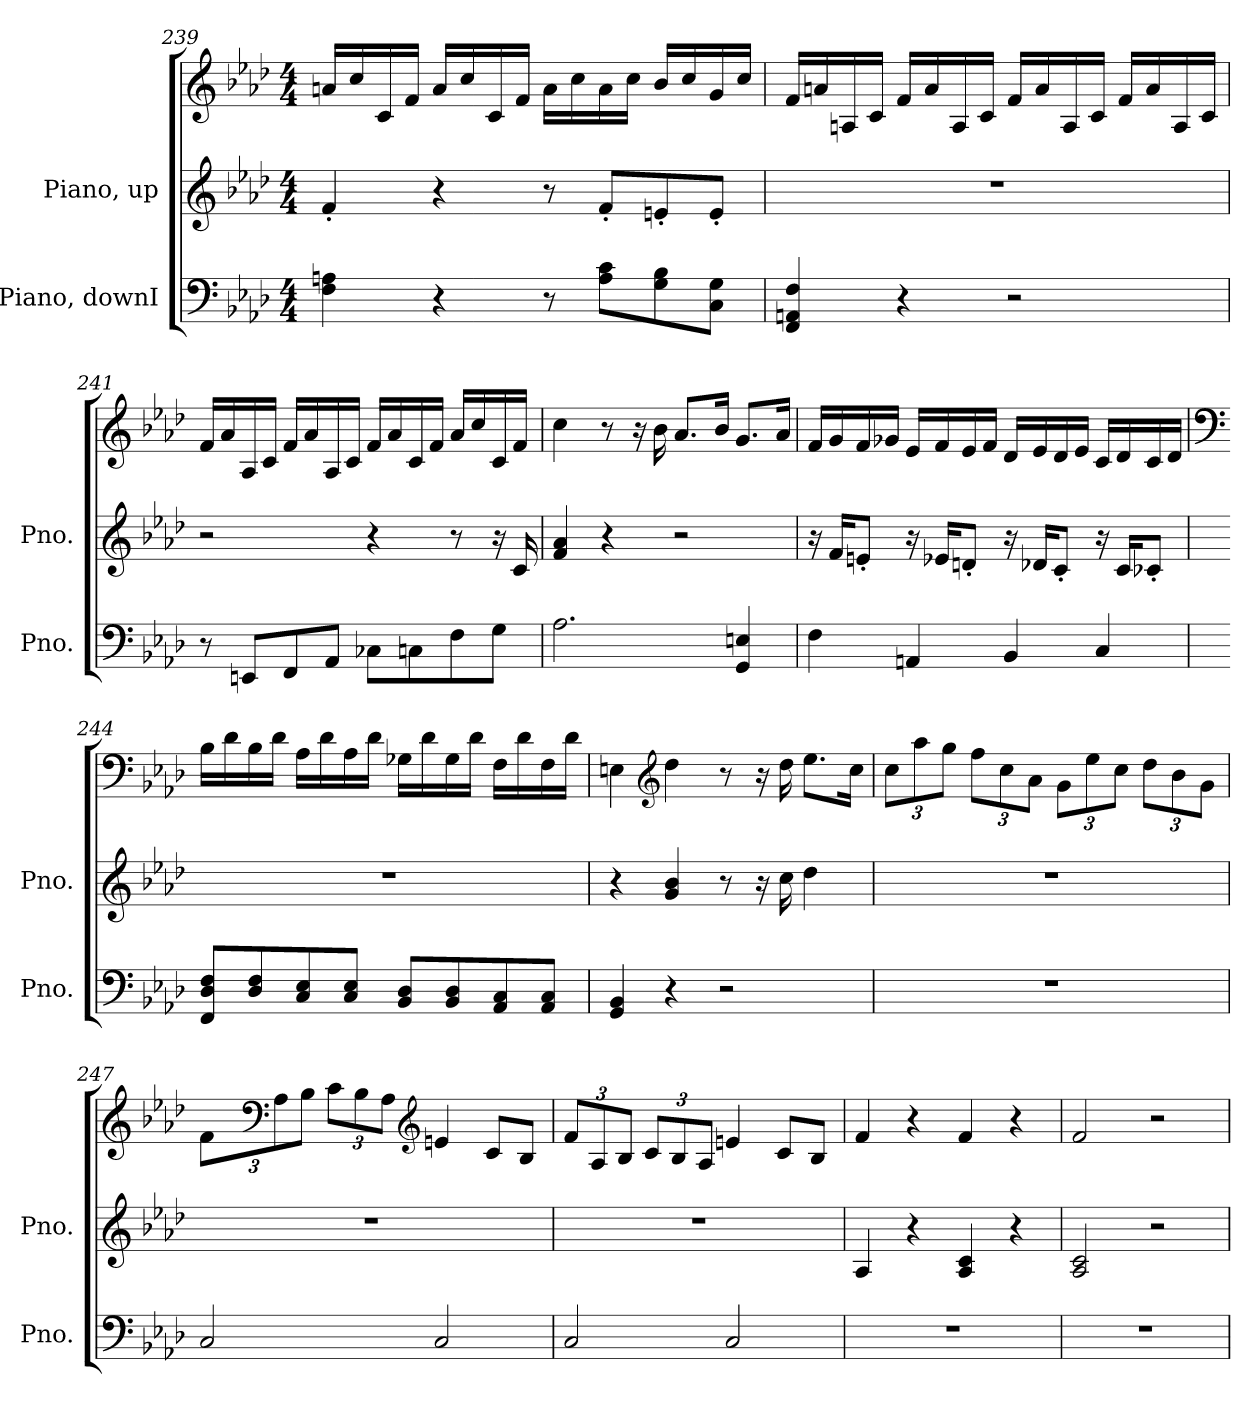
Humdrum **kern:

**kern	**kern	**kern
*part2	*part1	*part1
*staff3	*staff2	*staff1
*I"Piano, downI	*I"Piano, up	*
*I'Pno.	*I'Pno.	*
*clefF4	*clefG2	*clefG2
*k[b-e-a-d-]	*k[b-e-a-d-]	*k[b-e-a-d-]
*M4/4	*M4/4	*M4/4
=239	=239	=239
4F\ 4An\	4f'/	16an/LL
.	.	16cc/
.	.	16c/
.	.	16f/JJ
4r	4r	16a/LL
.	.	16cc/
.	.	16c/
.	.	16f/JJ
8r	8r	16a\LL
.	.	16cc\
8A\ 8c\L	8f'/L	16a\
.	.	16cc\JJ
8G\ 8B-\	8en'/	16b-/LL
.	.	16cc/
8C\ 8G\J	8e'/J	16g/
.	.	16cc/JJ
!!LO:LB:g=z
=240	=240	=240
4FF/ 4AAn/ 4F/	1r	16f/LL
.	.	16an/
.	.	16An/
.	.	16c/JJ
4r	.	16f/LL
.	.	16a/
.	.	16A/
.	.	16c/JJ
2r	.	16f/LL
.	.	16a/
.	.	16A/
.	.	16c/JJ
.	.	16f/LL
.	.	16a/
.	.	16A/
.	.	16c/JJ
=241	=241	=241
8r	2r	16f/LL
.	.	16a-/
8EEn/L	.	16A-/
.	.	16c/JJ
8FF/	.	16f/LL
.	.	16a-/
8AA-/J	.	16A-/
.	.	16c/JJ
8C-X\L	4r	16f/LL
.	.	16a-/
8Cn\	.	16c/
.	.	16f/JJ
8F\	8r	16a-/LL
.	.	16cc/
8G\J	16r	16c/
.	16c/	16f/JJ
!!LO:PB:g=z
=242	=242	=242
2.A-\	4f/ 4a-/	4cc\
.	4r	8r
.	.	16r
.	.	16b-\
.	2r	8.a-/L
.	.	16b-/Jk
4GG/ 4En/	.	8.g/L
.	.	16a-/Jk
=243	=243	=243
4F\	16r	16f/LL
.	16f/KL	16g/
.	8en'/J	16f/
.	.	16g-X/JJ
4AAn/	16r	16e-/LL
.	16e-X/KL	16f/
.	8dn'/J	16e-/
.	.	16f/JJ
4BB-/	16r	16d-/LL
.	16d-X/KL	16e-/
.	8c'/J	16d-/
.	.	16e-/JJ
4C/	16r	16c/LL
.	16c/KL	16d-/
.	8c-X'/J	16c/
.	.	16d-/JJ
!!LO:LB:g=z
=244	=244	=244
*	*	*clefF4
8FF/ 8D-/ 8F/L	1r	16B-\LL
.	.	16d-\
8D-/ 8F/	.	16B-\
.	.	16d-\JJ
8C/ 8E-/	.	16A-\LL
.	.	16d-\
8C/ 8E-/J	.	16A-\
.	.	16d-\JJ
8BB-/ 8D-/L	.	16G-X\LL
.	.	16d-\
8BB-/ 8D-/	.	16G-\
.	.	16d-\JJ
8AA-/ 8C/	.	16F\LL
.	.	16d-\
8AA-/ 8C/J	.	16F\
.	.	16d-\JJ
=245	=245	=245
4GG/ 4BB-/	4r	4En\
*	*	*clefG2
4r	4g/ 4b-/	4dd-\
2r	8r	8r
.	16r	16r
.	16cc\	16dd-\
.	4dd-\	8.ee-\L
.	.	16cc\Jk
=246	=246	=246
*	*	*Xbrackettup
1r	1r	12cc\L
.	.	12aa-\
.	.	12gg\J
.	.	12ff\L
.	.	12cc\
.	.	12a-\J
.	.	12g\L
.	.	12ee-\
.	.	12cc\J
.	.	12dd-\L
.	.	12b-\
.	.	12g\J
!!LO:LB:g=z
=247	=247	=247
2C/	1r	12f\L
*	*	*clefF4
.	.	12A-\
.	.	12B-\J
.	.	12c\L
.	.	12B-\
.	.	12A-\J
*	*	*clefG2
2C/	.	4en/
.	.	8c/L
.	.	8B-/J
=248	=248	=248
2C/	1r	12f/L
.	.	12A-/
.	.	12B-/J
.	.	12c/L
.	.	12B-/
.	.	12A-/J
2C/	.	4en/
.	.	8c/L
.	.	8B-/J
=249	=249	=249
1r	4A-/	4f/
.	4r	4r
.	4A-/ 4c/	4f/
.	4r	4r
=250	=250	=250
1r	2A-/ 2c/	2f/
.	2r	2r
=	=	=
*-	*-	*-
